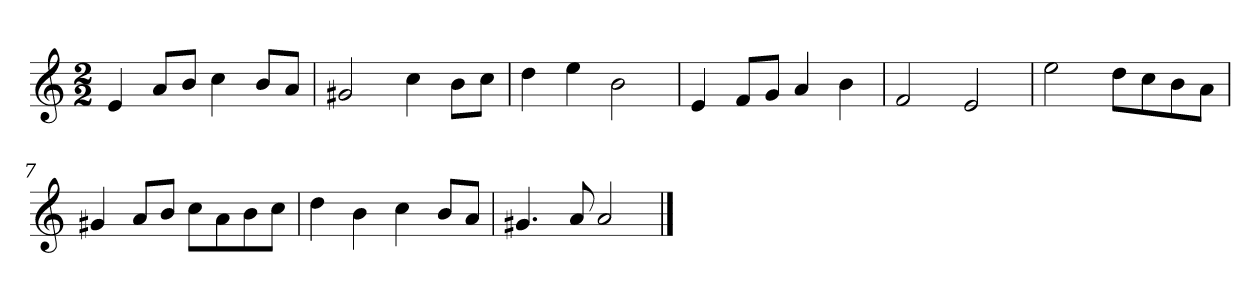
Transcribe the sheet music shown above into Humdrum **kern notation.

**kern
*part1
*staff1
*k[]
*M2/2
*MM120
=1
4e
8aL
8bJ
4cc
8bL
8aJ
=2
2g#X
4cc
8bL
8ccJ
=3
4dd
4ee
2b
=4
4e
8fL
8gJ
4a
4b
=5
2f
2e
=6
2ee
8ddL
8cc
8b
8aJ
=7
4g#X
8aL
8bJ
8ccL
8a
8b
8ccJ
=8
4dd
4b
4cc
8bL
8aJ
=9
4.g#X
8a
2a
==
*-
